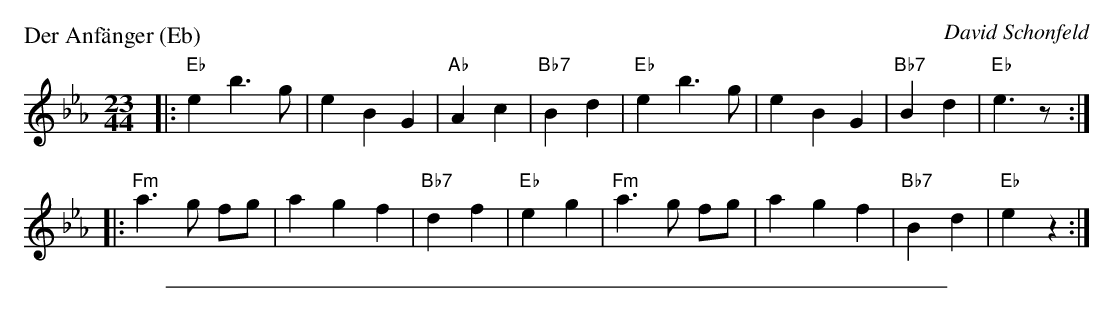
X:1
P: Der Anf\"anger (Eb)
C: David Schonfeld
M: 23/44
L: 1/8
K: Eb
|: "Eb"e2 b3 g | e2 B2 G2 |  "Ab"A2 c2 | "Bb7"B2 d2 \
|  "Eb"e2 b3 g | e2 B2 G2 | "Bb7"B2 d2 | "Eb"e3   z :|
|: "Fm"a3 g fg | a2 g2 f2 | "Bb7"d2 f2 | "Eb"e2  g2 \
|  "Fm"a3 g fg | a2 g2 f2 | "Bb7"B2 d2 | "Eb"e2  z2 :|
